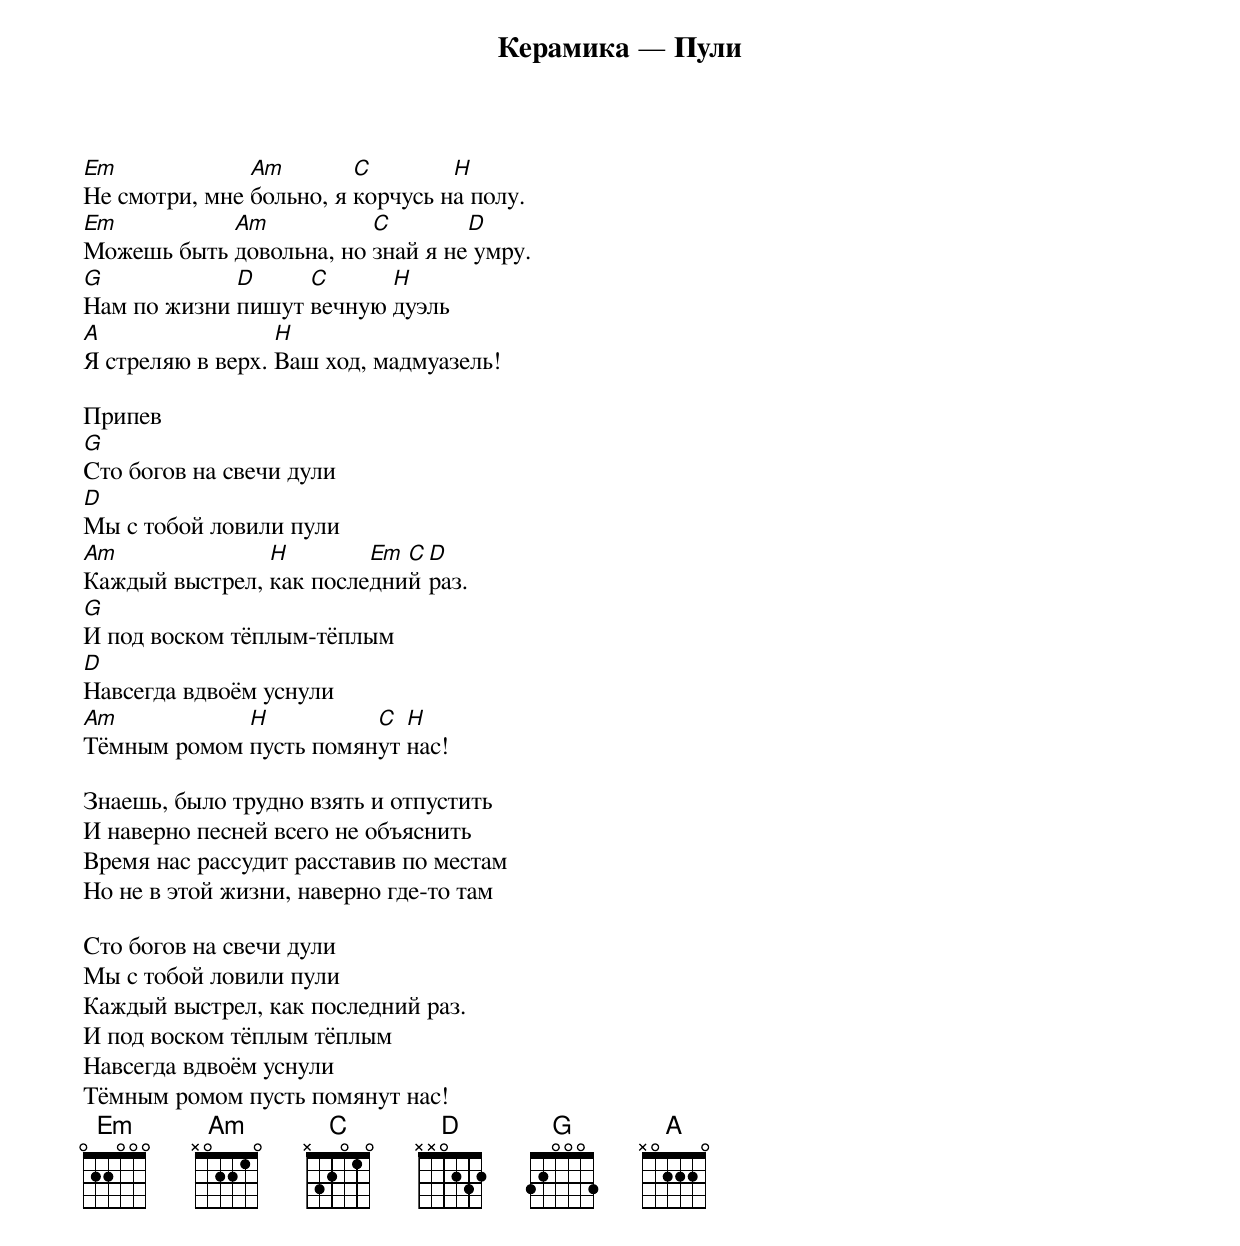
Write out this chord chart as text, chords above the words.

Керамика — Пули
Em             Am        C        H
Не смотри, мне больно, я корчусь на полу.
Em          Am           C        D
Можешь быть довольна, но знай я не умру.
G            D     C      H
Нам по жизни пишут вечную дуэль
A                 H
Я стреляю в верх. Ваш ход, мадмуазель!

Припев
G
Сто богов на свечи дули
D
Мы с тобой ловили пули
Am              H        Em C D
Каждый выстрел, как последний раз.
G
И под воском тёплым-тёплым
D
Навсегда вдвоём уснули
Am           H          C  H
Тёмным ромом пусть помянут нас!

Знаешь, было трудно взять и отпустить
И наверно песней всего не объяснить
Время нас рассудит расставив по местам
Но не в этой жизни, наверно где-то там

Сто богов на свечи дули
Мы с тобой ловили пули
Каждый выстрел, как последний раз.
И под воском тёплым тёплым
Навсегда вдвоём уснули
Тёмным ромом пусть помянут нас!
